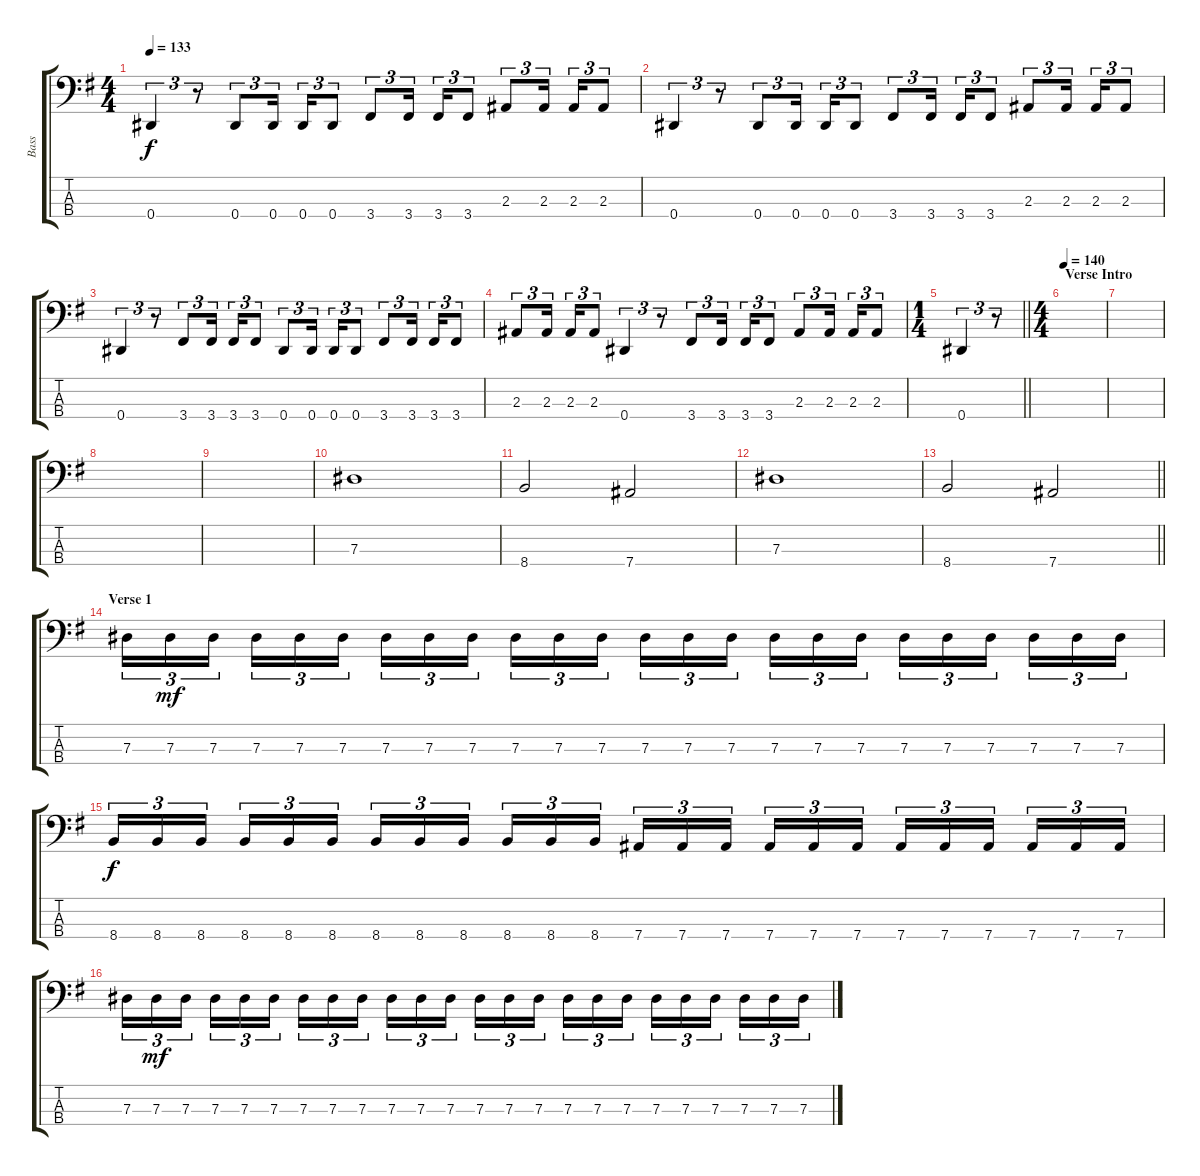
\track ("Bass" "Bass") {instrument electricbassfinger}
\staff {score tabs}
\tuning (Gb2 Db2 Ab1 Eb1) {hide}
\ts (4 4)
\tempo 133
\clef f4
\ks eminor
0.4.4{tu (3 2) dy f} r.8{tu (3 2)} 0.4.8{tu (3 2)} 0.4.16{tu (3 2) beam splitsecondary} 0.4.16{tu (3 2)} 0.4.8{tu (3 2)} 3.4.8{tu (3 2)} 3.4.16{tu (3 2) beam splitsecondary} 3.4.16{tu (3 2)} 3.4.8{tu (3 2)} 2.3.8{tu (3 2)} 2.3.16{tu (3 2) beam splitsecondary} 2.3.16{tu (3 2)} 2.3.8{tu (3 2)} |
0.4.4{tu (3 2)} r.8{tu (3 2)} 0.4.8{tu (3 2)} 0.4.16{tu (3 2) beam splitsecondary} 0.4.16{tu (3 2)} 0.4.8{tu (3 2)} 3.4.8{tu (3 2)} 3.4.16{tu (3 2) beam splitsecondary} 3.4.16{tu (3 2)} 3.4.8{tu (3 2)} 2.3.8{tu (3 2)} 2.3.16{tu (3 2) beam splitsecondary} 2.3.16{tu (3 2)} 2.3.8{tu (3 2)} |
0.4.4{tu (3 2)} r.8{tu (3 2)} 3.4.8{tu (3 2)} 3.4.16{tu (3 2) beam splitsecondary} 3.4.16{tu (3 2)} 3.4.8{tu (3 2)} 0.4.8{tu (3 2)} 0.4.16{tu (3 2) beam splitsecondary} 0.4.16{tu (3 2)} 0.4.8{tu (3 2)} 3.4.8{tu (3 2)} 3.4.16{tu (3 2) beam splitsecondary} 3.4.16{tu (3 2)} 3.4.8{tu (3 2)} |
2.3.8{tu (3 2)} 2.3.16{tu (3 2) beam splitsecondary} 2.3.16{tu (3 2)} 2.3.8{tu (3 2)} 0.4.4{tu (3 2)} r.8{tu (3 2)} 3.4.8{tu (3 2)} 3.4.16{tu (3 2) beam splitsecondary} 3.4.16{tu (3 2)} 3.4.8{tu (3 2)} 2.3.8{tu (3 2)} 2.3.16{tu (3 2) beam splitsecondary} 2.3.16{tu (3 2)} 2.3.8{tu (3 2)} |
\ts (1 4)
\barLineRight lightlight
0.4.4{tu (3 2)} r.8{tu (3 2)} |
\ts (4 4)
\section ("" "Verse Intro")
\tempo 140
|
|
|
|
7.3.1 |
8.4.2 7.4.2 |
7.3.1 |
\barLineRight lightlight
8.4.2 7.4.2 |
\section ("" "Verse 1")
7.3.16{tu (3 2)} 7.3.16{tu (3 2) dy mf} 7.3.16{tu (3 2) beam splitsecondary} 7.3.16{tu (3 2)} 7.3.16{tu (3 2)} 7.3.16{tu (3 2)} 7.3.16{tu (3 2)} 7.3.16{tu (3 2)} 7.3.16{tu (3 2) beam splitsecondary} 7.3.16{tu (3 2)} 7.3.16{tu (3 2)} 7.3.16{tu (3 2)} 7.3.16{tu (3 2)} 7.3.16{tu (3 2)} 7.3.16{tu (3 2) beam splitsecondary} 7.3.16{tu (3 2)} 7.3.16{tu (3 2)} 7.3.16{tu (3 2)} 7.3.16{tu (3 2)} 7.3.16{tu (3 2)} 7.3.16{tu (3 2) beam splitsecondary} 7.3.16{tu (3 2)} 7.3.16{tu (3 2)} 7.3.16{tu (3 2)} |
8.4.16{tu (3 2) dy f} 8.4.16{tu (3 2)} 8.4.16{tu (3 2) beam splitsecondary} 8.4.16{tu (3 2)} 8.4.16{tu (3 2)} 8.4.16{tu (3 2)} 8.4.16{tu (3 2)} 8.4.16{tu (3 2)} 8.4.16{tu (3 2) beam splitsecondary} 8.4.16{tu (3 2)} 8.4.16{tu (3 2)} 8.4.16{tu (3 2)} 7.4.16{tu (3 2)} 7.4.16{tu (3 2)} 7.4.16{tu (3 2) beam splitsecondary} 7.4.16{tu (3 2)} 7.4.16{tu (3 2)} 7.4.16{tu (3 2)} 7.4.16{tu (3 2)} 7.4.16{tu (3 2)} 7.4.16{tu (3 2) beam splitsecondary} 7.4.16{tu (3 2)} 7.4.16{tu (3 2)} 7.4.16{tu (3 2)} |
7.3.16{tu (3 2)} 7.3.16{tu (3 2) dy mf} 7.3.16{tu (3 2) beam splitsecondary} 7.3.16{tu (3 2)} 7.3.16{tu (3 2)} 7.3.16{tu (3 2)} 7.3.16{tu (3 2)} 7.3.16{tu (3 2)} 7.3.16{tu (3 2) beam splitsecondary} 7.3.16{tu (3 2)} 7.3.16{tu (3 2)} 7.3.16{tu (3 2)} 7.3.16{tu (3 2)} 7.3.16{tu (3 2)} 7.3.16{tu (3 2) beam splitsecondary} 7.3.16{tu (3 2)} 7.3.16{tu (3 2)} 7.3.16{tu (3 2)} 7.3.16{tu (3 2)} 7.3.16{tu (3 2)} 7.3.16{tu (3 2) beam splitsecondary} 7.3.16{tu (3 2)} 7.3.16{tu (3 2)} 7.3.16{tu (3 2)}
